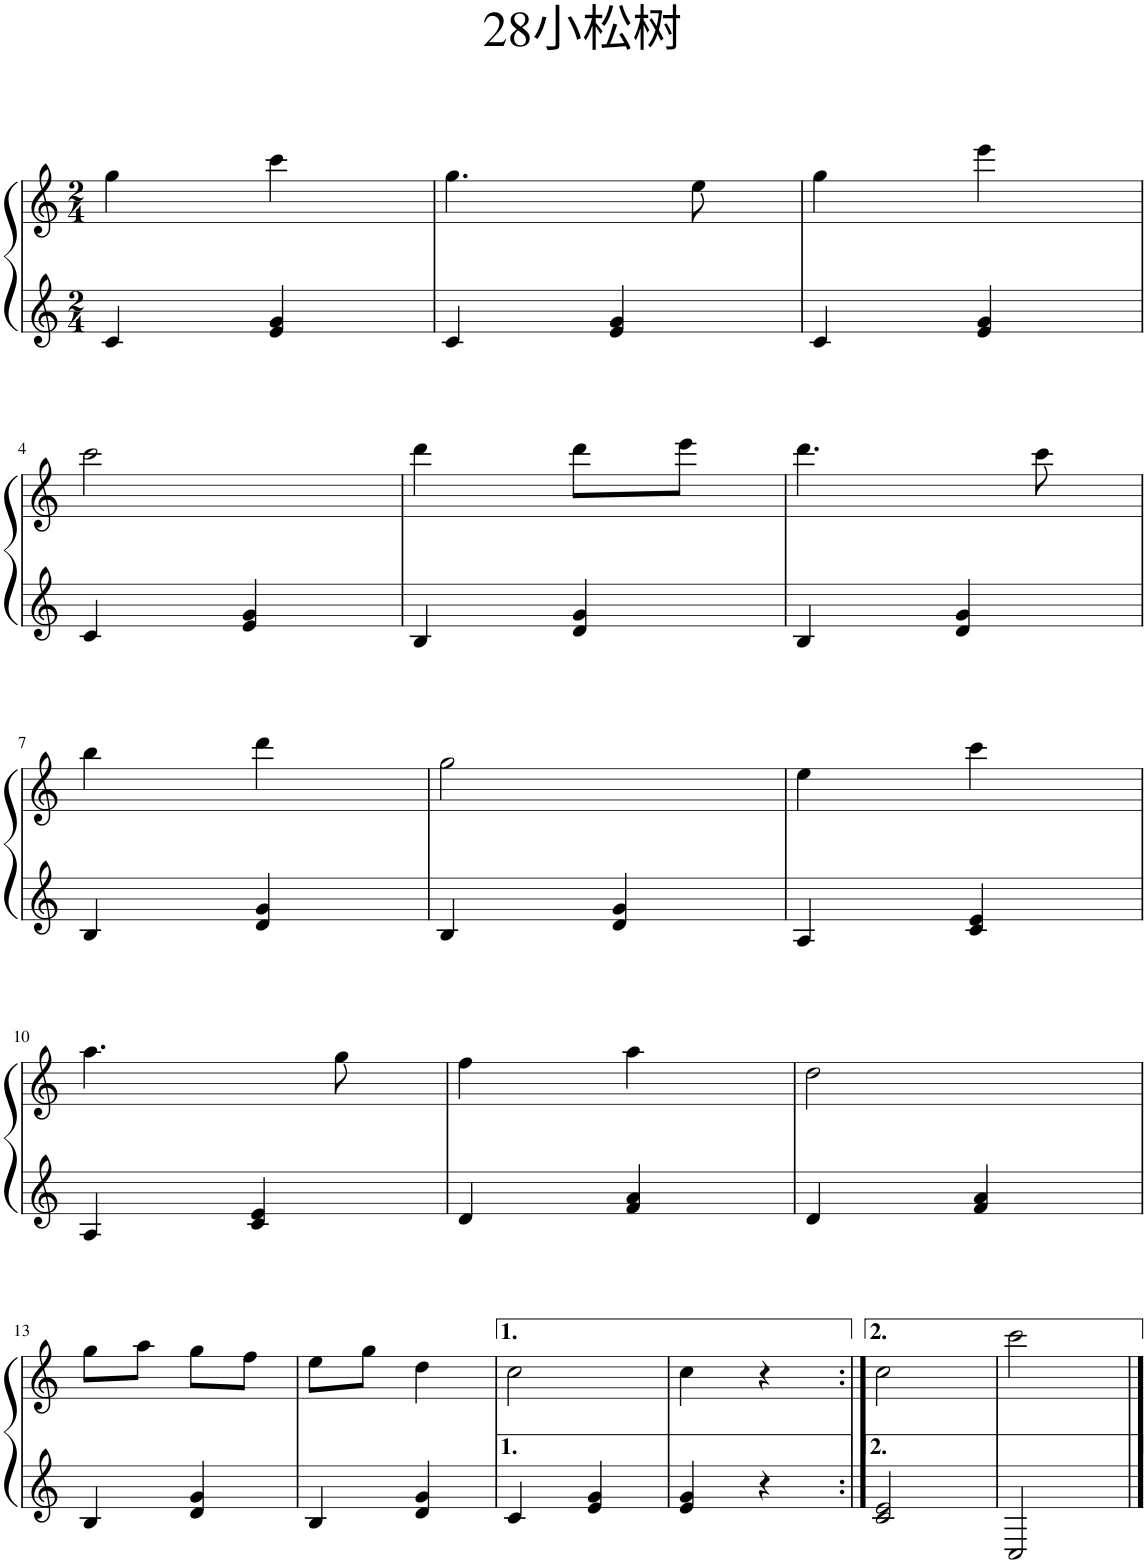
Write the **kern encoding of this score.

**kern	**kern
*part1	*part1
*staff2	*staff1
*I"钢琴	*
*clefG2	*clefG2
*k[]	*k[]
*M2/4	*M2/4
=1	=1
4c/	4gg\
4e/ 4g/	4ccc\
=2	=2
4c/	4.gg\
4e/ 4g/	.
.	8ee\
=3	=3
4c/	4gg\
4e/ 4g/	4eee\
!!LO:LB:g=z
=4	=4
4c/	2ccc\
4e/ 4g/	.
=5	=5
4B/	4ddd\
4d/ 4g/	8ddd\L
.	8eee\J
=6	=6
4B/	4.ddd\
4d/ 4g/	.
.	8ccc\
!!LO:LB:g=z
=7	=7
4B/	4bb\
4d/ 4g/	4ddd\
=8	=8
4B/	2gg\
4d/ 4g/	.
=9	=9
4A/	4ee\
4c/ 4e/	4ccc\
!!LO:LB:g=z
=10	=10
4A/	4.aa\
4c/ 4e/	.
.	8gg\
=11	=11
4d/	4ff\
4f/ 4a/	4aa\
=12	=12
4d/	2dd\
4f/ 4a/	.
!!LO:LB:g=z
=13	=13
4B/	8gg\L
.	8aa\J
4d/ 4g/	8gg\L
.	8ff\J
=14	=14
4B/	8ee\L
.	8gg\J
4d/ 4g/	4dd\
=15	=15
4c/	2cc\
4e/ 4g/	.
=16	=16
4e/ 4g/	4cc\
4r	4r
=17:|!	=17:|!
2c/ 2e/	2cc\
=18	=18
2C/	2ccc\
==	==
*-	*-
